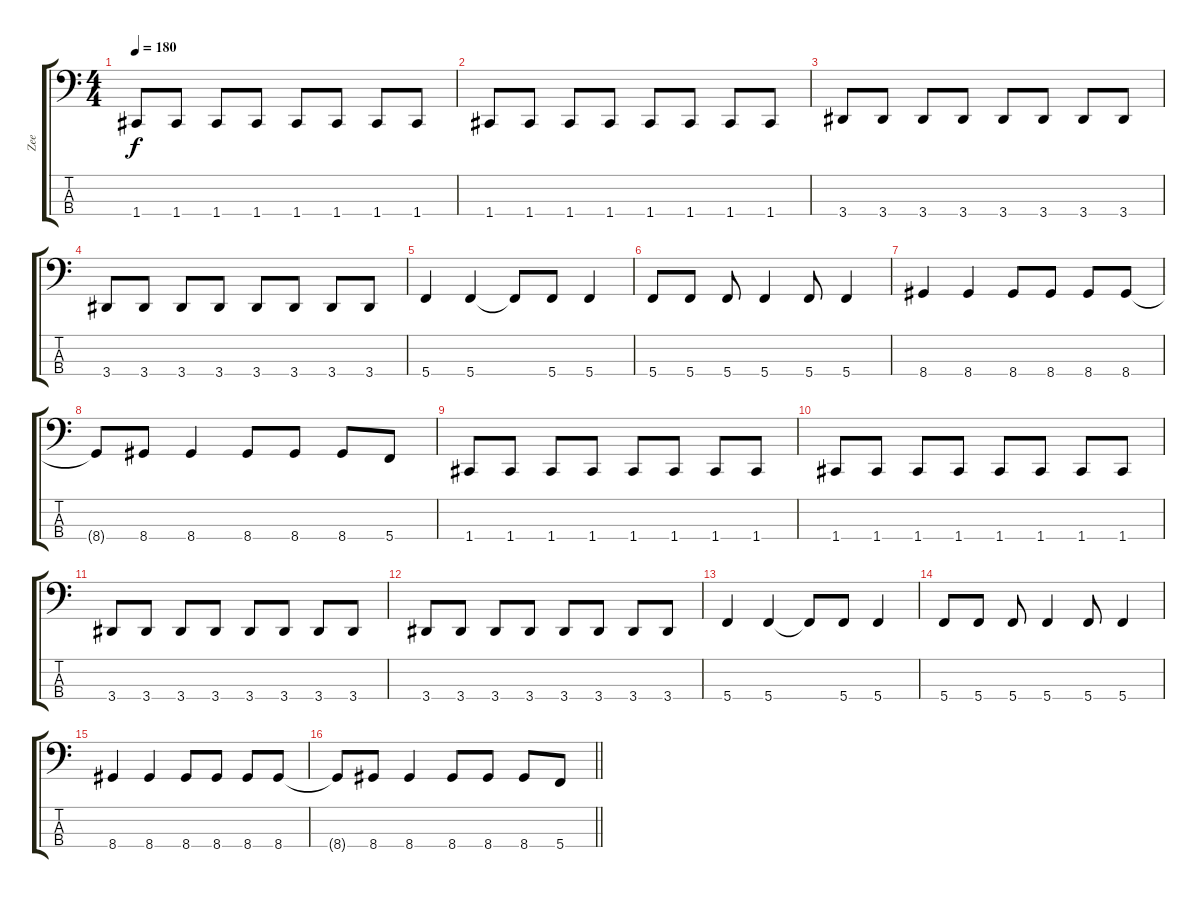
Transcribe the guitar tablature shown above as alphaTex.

\track ("Zee" "Zee") {instrument electricbassfinger}
\staff {score tabs}
\tuning (F2 C2 G1 C1) {hide}
\ts (4 4)
\tempo 180
\clef f4
\ks c
1.4.8{dy f} 1.4.8 1.4.8 1.4.8 1.4.8 1.4.8 1.4.8 1.4.8 |
1.4.8 1.4.8 1.4.8 1.4.8 1.4.8 1.4.8 1.4.8 1.4.8 |
3.4.8 3.4.8 3.4.8 3.4.8 3.4.8 3.4.8 3.4.8 3.4.8 |
3.4.8 3.4.8 3.4.8 3.4.8 3.4.8 3.4.8 3.4.8 3.4.8 |
5.4.4 5.4.4 5.4{t}.8 5.4.8 5.4.4 |
5.4.8 5.4.8 5.4.8 5.4.4 5.4.8 5.4.4 |
8.4.4 8.4.4 8.4.8 8.4.8 8.4.8 8.4.8 |
8.4{t}.8 8.4.8 8.4.4 8.4.8 8.4.8 8.4.8 5.4.8 |
1.4.8 1.4.8 1.4.8 1.4.8 1.4.8 1.4.8 1.4.8 1.4.8 |
1.4.8 1.4.8 1.4.8 1.4.8 1.4.8 1.4.8 1.4.8 1.4.8 |
3.4.8 3.4.8 3.4.8 3.4.8 3.4.8 3.4.8 3.4.8 3.4.8 |
3.4.8 3.4.8 3.4.8 3.4.8 3.4.8 3.4.8 3.4.8 3.4.8 |
5.4.4 5.4.4 5.4{t}.8 5.4.8 5.4.4 |
5.4.8 5.4.8 5.4.8 5.4.4 5.4.8 5.4.4 |
8.4.4 8.4.4 8.4.8 8.4.8 8.4.8 8.4.8 |
\barLineRight lightlight
8.4{t}.8 8.4.8 8.4.4 8.4.8 8.4.8 8.4.8 5.4.8
